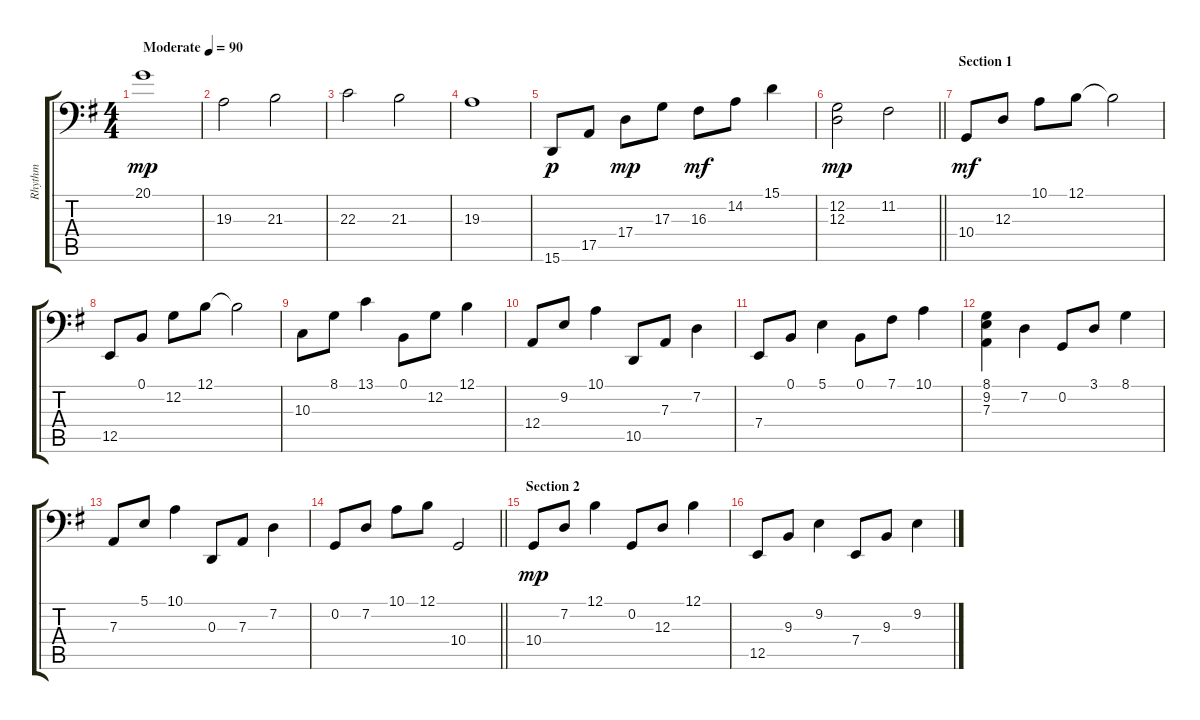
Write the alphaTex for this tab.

\track ("Rhythm" "Rhythm") {instrument brightacousticpiano}
\staff {score tabs}
\tuning (B2 G2 D2 A1 E1 B0) {hide}
\ts (4 4)
\tempo (90 "Moderate")
\clef f4
\ks g
20.1.1{dy mp instrument brightacousticpiano} |
19.3.2 21.3.2 |
22.3.2 21.3.2 |
19.3.1 |
15.6.8{dy p} 17.5.8 17.4.8{dy mp} 17.3.8 16.3.8{dy mf} 14.2.8 15.1.4 |
\barLineRight lightlight
(12.2 12.3).2{dy mp} 11.2.2 |
\section ("" "Section 1")
10.4.8{dy mf} 12.3.8 10.1.8 12.1.8 12.1{t}.2 |
12.5.8 0.1.8 12.2.8 12.1.8 12.1{t}.2 |
10.3.8 8.1.8 13.1.4 0.1.8 12.2.8 12.1.4 |
12.4.8 9.2.8 10.1.4 10.5.8 7.3.8 7.2.4 |
7.4.8 0.1.8 5.1.4 0.1.8 7.1.8 10.1.4 |
(8.1 9.2 7.3).4 7.2.4 0.2.8 3.1.8 8.1.4 |
7.3.8 5.1.8 10.1.4 0.3.8 7.3.8 7.2.4 |
\barLineRight lightlight
0.2.8 7.2.8 10.1.8 12.1.8 10.4.2 |
\section ("" "Section 2")
10.4.8{dy mp} 7.2.8 12.1.4 0.2.8 12.3.8 12.1.4 |
12.5.8 9.3.8 9.2.4 7.4.8 9.3.8 9.2.4
